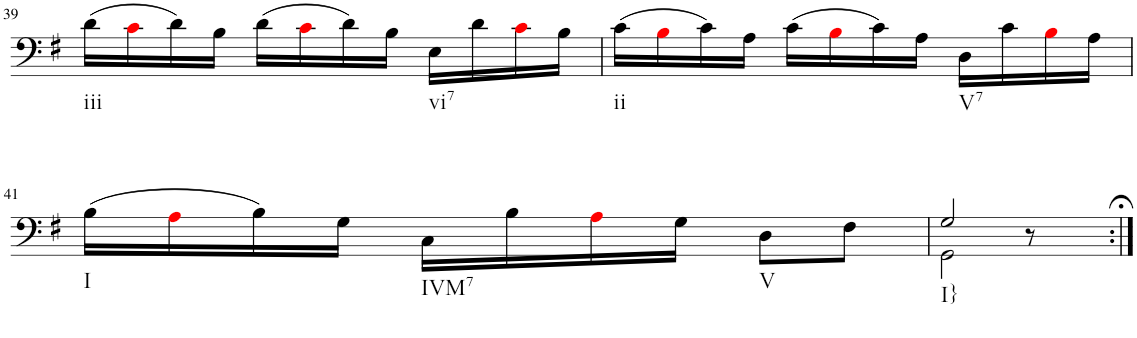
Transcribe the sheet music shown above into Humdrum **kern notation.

**kern
*part1
*staff1
*I"Piano
*I'Pno.
!!LO:PB:g=z
*clefF4
*k[f#]
*M3/4
=39
!LO:TX:b:t=iii
(16d\LL
16ci\
16d\)
16B\JJ
(16d\LL
16ci\
16d\)
16B\JJ
!LO:TX:b:t=vi7
16E\LL
16d\
16ci\
16B\JJ
=40
!LO:TX:b:t=ii
(16c\LL
16Bi\
16c\)
16A\JJ
(16c\LL
16Bi\
16c\)
16A\JJ
!LO:TX:b:t=V7
16D\LL
16c\
16Bi\
16A\JJ
!!LO:LB:g=z
=41
!LO:TX:b:t=I
(16B\LL
16Ai\
16B\)
16G\JJ
!LO:TX:b:t=IVM7
16C\LL
16B\
16Ai\
16G\JJ
!LO:TX:b:t=V
8D\L
8F#\J
=42
*^
!LO:TX:b:t=I}	!
2G/	2GG\
8r	8ryy
*v	*v
=:|!
*-
